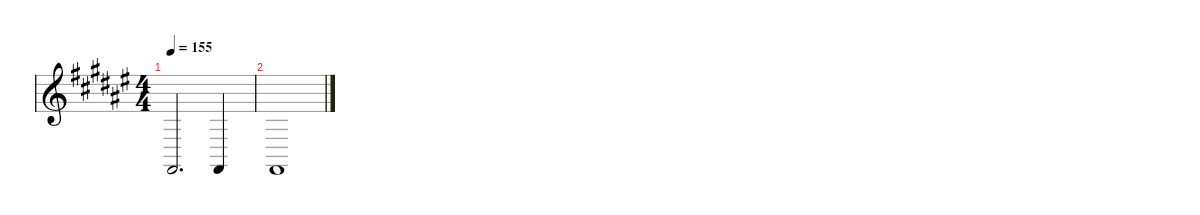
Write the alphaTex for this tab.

\hideDynamics
\bracketExtendMode nobrackets
\singleTrackTrackNamePolicy hidden
\multiTrackTrackNamePolicy hidden
\otherSystemsTrackNameOrientation horizontal
\track ("Saxophone : Alto in Eb" "Sax") {instrument altosax}
\staff {score}
\tuning (E4 B3 G3 D3 A2 E2)
\ts (4 4)
\tempo 155
\clef g2
\ks f#
2.6{t acc #}.2{d dy mf beam Up} 2.6{acc #}.4{beam Up} |
2.6{acc #}.1{dy mp beam Up}
